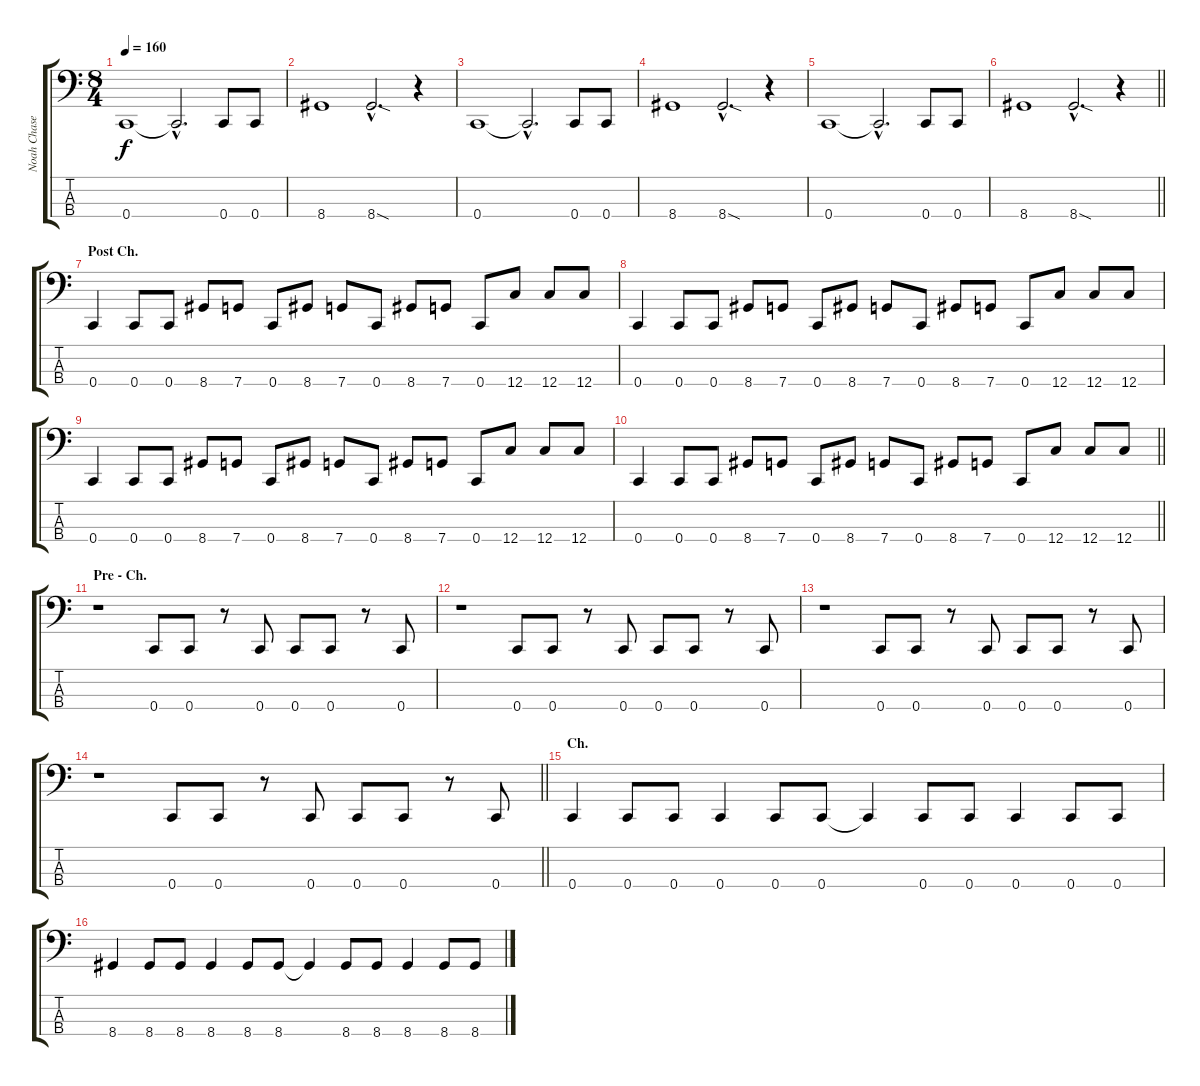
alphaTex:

\track ("Noah Chase" "Noah Chase") {instrument electricbasspick}
\staff {score tabs}
\tuning (F2 C2 G1 C1) {hide}
\ts (8 4)
\tempo 160
\clef f4
\ks c
0.4.1{dy f} 0.4{hac t}.2{d} 0.4.8 0.4.8 |
8.4.1 8.4{sod hac}.2{d} r.4 |
0.4.1 0.4{hac t}.2{d} 0.4.8 0.4.8 |
8.4.1 8.4{sod hac}.2{d} r.4 |
0.4.1 0.4{hac t}.2{d} 0.4.8 0.4.8 |
\barLineRight lightlight
8.4.1 8.4{sod hac}.2{d} r.4 |
\section ("" "Post Ch.")
0.4.4 0.4.8 0.4.8 8.4.8 7.4.8 0.4.8 8.4.8 7.4.8 0.4.8 8.4.8 7.4.8 0.4.8 12.4.8 12.4.8 12.4.8 |
0.4.4 0.4.8 0.4.8 8.4.8 7.4.8 0.4.8 8.4.8 7.4.8 0.4.8 8.4.8 7.4.8 0.4.8 12.4.8 12.4.8 12.4.8 |
0.4.4 0.4.8 0.4.8 8.4.8 7.4.8 0.4.8 8.4.8 7.4.8 0.4.8 8.4.8 7.4.8 0.4.8 12.4.8 12.4.8 12.4.8 |
\barLineRight lightlight
0.4.4 0.4.8 0.4.8 8.4.8 7.4.8 0.4.8 8.4.8 7.4.8 0.4.8 8.4.8 7.4.8 0.4.8 12.4.8 12.4.8 12.4.8 |
\section ("" "Pre - Ch.")
r.1 0.4.8 0.4.8 r.8 0.4.8 0.4.8 0.4.8 r.8 0.4.8 |
r.1 0.4.8 0.4.8 r.8 0.4.8 0.4.8 0.4.8 r.8 0.4.8 |
r.1 0.4.8 0.4.8 r.8 0.4.8 0.4.8 0.4.8 r.8 0.4.8 |
\barLineRight lightlight
r.1 0.4.8 0.4.8 r.8 0.4.8 0.4.8 0.4.8 r.8 0.4.8 |
\section ("" "Ch.")
0.4.4 0.4.8 0.4.8 0.4.4 0.4.8 0.4.8 0.4{t}.4 0.4.8 0.4.8 0.4.4 0.4.8 0.4.8 |
8.4.4 8.4.8 8.4.8 8.4.4 8.4.8 8.4.8 8.4{t}.4 8.4.8 8.4.8 8.4.4 8.4.8 8.4.8
